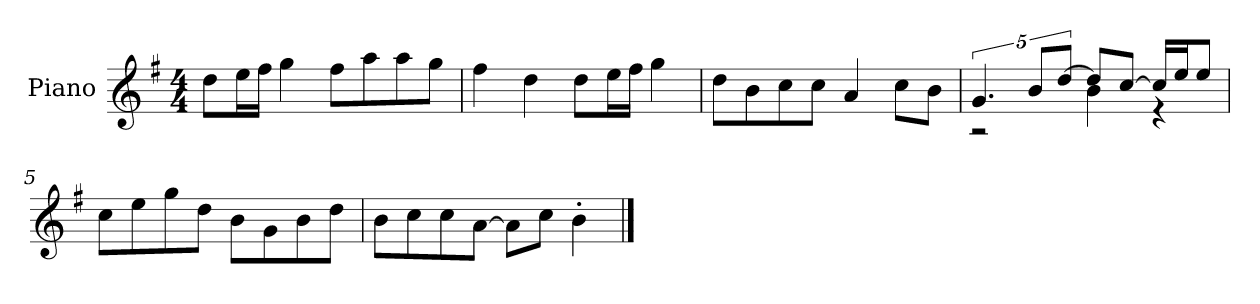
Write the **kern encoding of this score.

**kern
*part1
*staff1
*I"Piano
*I'P-no
*clefG2
*k[f#]
*M4/4
*MM90
=1
8dd\L
16ee\L
16ff#\JJ
4gg\
8ff#\L
8aa\
8aa\
8gg\J
=2
4ff#\
4dd\
8dd\L
16ee\L
16ff#\JJ
4gg\
=3
8dd\L
8b\
8cc\
8cc\J
4a/
8cc\L
8b\J
=4
*^
5.g/	2r
10b/L	.
[10dd/J	.
8dd/L]	4b\
[8cc/J	.
16cc/LL]	4r
16ee/J	.
8ee/J	.
*v	*v
=5
8cc\L
8ee\
8gg\
8dd\J
8b\L
8g\
8b\
8dd\J
!!LO:LB:g=z
=6
8b\L
8cc\
8cc\
[8a\J
8a\L]
8cc\J
4b'\
==
*-
